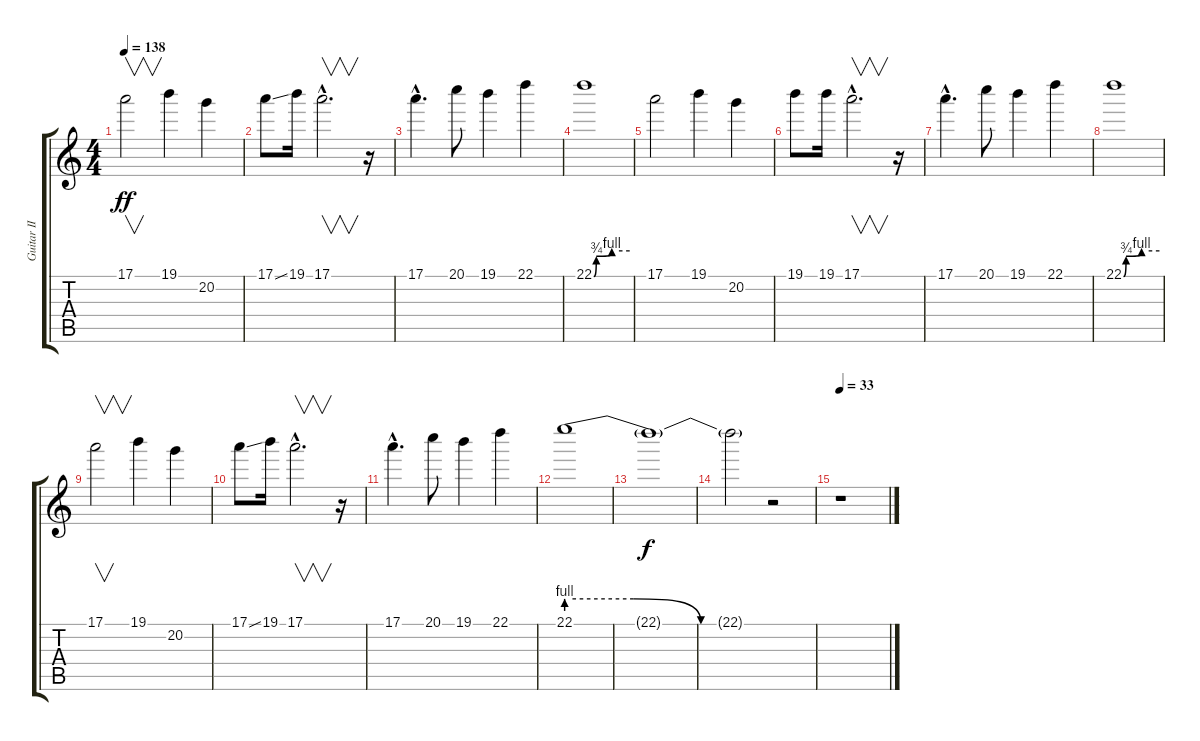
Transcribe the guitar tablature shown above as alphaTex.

\track ("Guitar II" "Guitar II") {instrument overdrivenguitar}
\staff {score tabs}
\tuning (E4 B3 G3 D3 A2 E2) {hide}
\ts (4 4)
\tempo 138
\clef g2
\ks c
17.1.2{v dy ff} 19.1.4 20.2.4 |
17.1{ss}.8 19.1.16 17.1{hac}.2{v d} r.16 |
17.1{hac}.4{d} 20.1.8 19.1.4 22.1.4 |
22.1{be (custom 0 0 4 3 30 4 60 4)}.1 |
17.1.2 19.1.4 20.2.4 |
19.1.8 19.1.16 17.1{hac}.2{v d} r.16 |
17.1{hac}.4{d} 20.1.8 19.1.4 22.1.4 |
22.1{be (custom 0 0 4 3 30 4 60 4)}.1 |
17.1.2{v} 19.1.4 20.2.4 |
17.1{ss}.8 19.1.16 17.1{hac}.2{v d} r.16 |
17.1{hac}.4{d} 20.1.8 19.1.4 22.1.4 |
22.1{be (custom 0 4 20 4 40 0 60 0)}.1 |
22.1{t}.1{dy f} |
22.1{t}.2 r.2 |
\tempo 33
r.1
